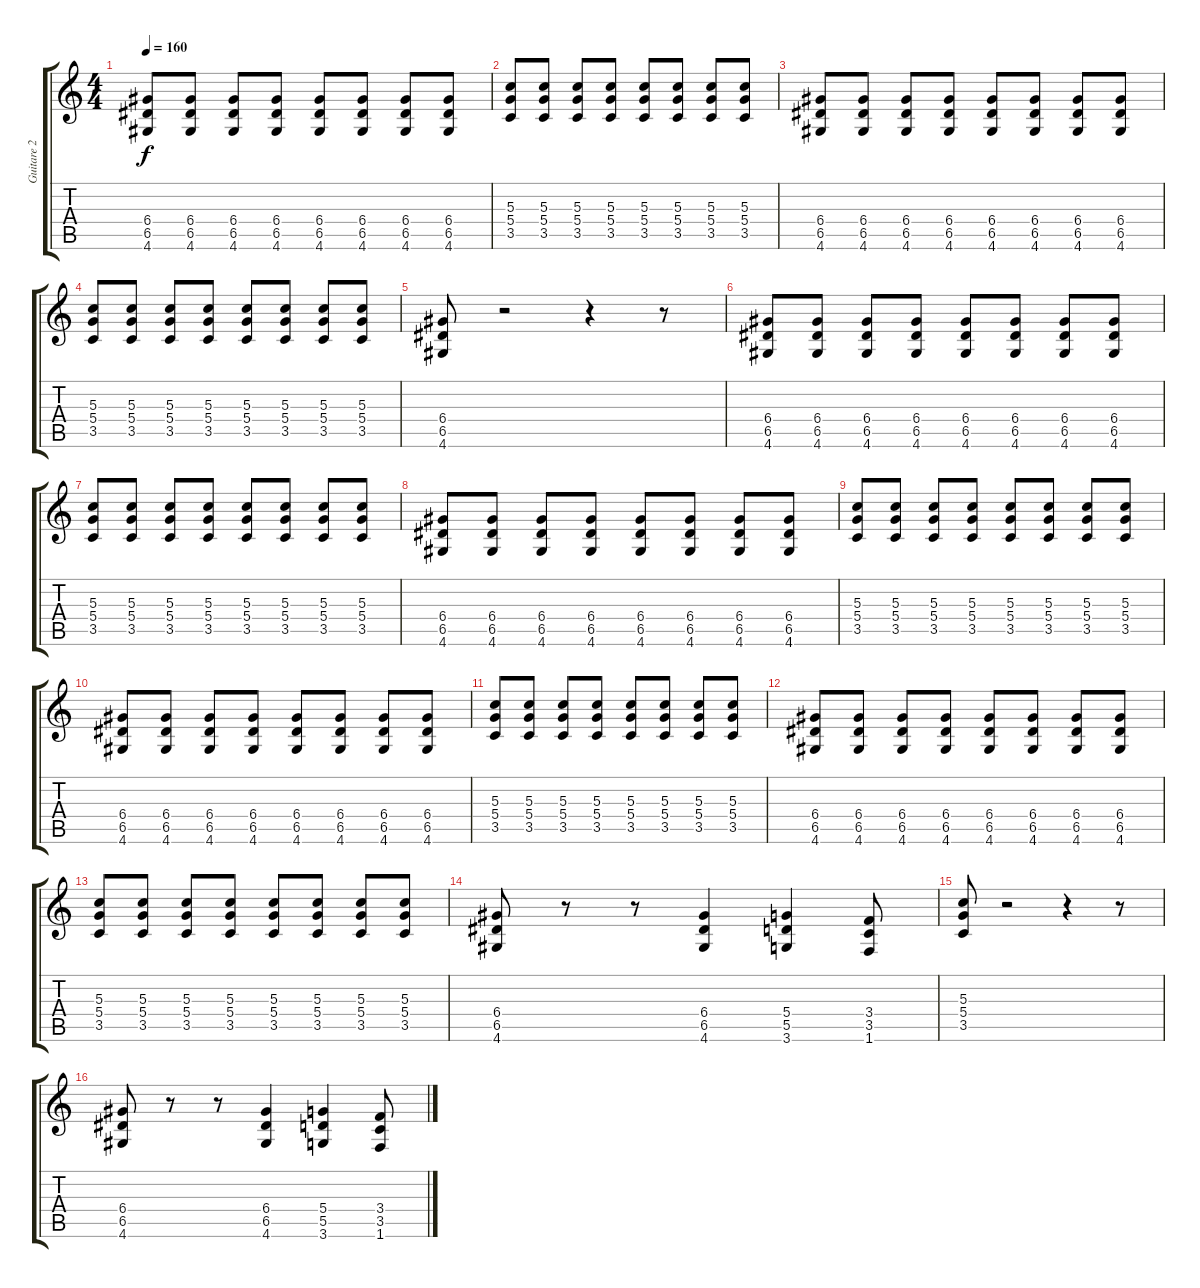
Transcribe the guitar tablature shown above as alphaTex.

\track ("Guitare 2" "Guitare 2") {instrument distortionguitar}
\staff {score tabs}
\tuning (E4 B3 G3 D3 A2 E2) {hide}
\ts (4 4)
\tempo 160
\clef g2
\ks c
(6.4 6.5 4.6).8{dy f} (6.4 6.5 4.6).8 (6.4 6.5 4.6).8 (6.4 6.5 4.6).8 (6.4 6.5 4.6).8 (6.4 6.5 4.6).8 (6.4 6.5 4.6).8 (6.4 6.5 4.6).8 |
(5.3 5.4 3.5).8{instrument distortionguitar} (5.3 5.4 3.5).8 (5.3 5.4 3.5).8 (5.3 5.4 3.5).8 (5.3 5.4 3.5).8 (5.3 5.4 3.5).8 (5.3 5.4 3.5).8 (5.3 5.4 3.5).8 |
(6.4 6.5 4.6).8 (6.4 6.5 4.6).8 (6.4 6.5 4.6).8 (6.4 6.5 4.6).8 (6.4 6.5 4.6).8 (6.4 6.5 4.6).8 (6.4 6.5 4.6).8 (6.4 6.5 4.6).8 |
(5.3 5.4 3.5).8{instrument distortionguitar} (5.3 5.4 3.5).8 (5.3 5.4 3.5).8 (5.3 5.4 3.5).8 (5.3 5.4 3.5).8 (5.3 5.4 3.5).8 (5.3 5.4 3.5).8 (5.3 5.4 3.5).8 |
(6.4 6.5 4.6).8 r.2 r.4 r.8 |
(6.4 6.5 4.6).8 (6.4 6.5 4.6).8 (6.4 6.5 4.6).8 (6.4 6.5 4.6).8 (6.4 6.5 4.6).8 (6.4 6.5 4.6).8 (6.4 6.5 4.6).8 (6.4 6.5 4.6).8 |
(5.3 5.4 3.5).8 (5.3 5.4 3.5).8 (5.3 5.4 3.5).8 (5.3 5.4 3.5).8 (5.3 5.4 3.5).8 (5.3 5.4 3.5).8 (5.3 5.4 3.5).8 (5.3 5.4 3.5).8 |
(6.4 6.5 4.6).8 (6.4 6.5 4.6).8 (6.4 6.5 4.6).8 (6.4 6.5 4.6).8 (6.4 6.5 4.6).8 (6.4 6.5 4.6).8 (6.4 6.5 4.6).8 (6.4 6.5 4.6).8 |
(5.3 5.4 3.5).8 (5.3 5.4 3.5).8 (5.3 5.4 3.5).8 (5.3 5.4 3.5).8 (5.3 5.4 3.5).8 (5.3 5.4 3.5).8 (5.3 5.4 3.5).8 (5.3 5.4 3.5).8 |
(6.4 6.5 4.6).8 (6.4 6.5 4.6).8 (6.4 6.5 4.6).8 (6.4 6.5 4.6).8 (6.4 6.5 4.6).8 (6.4 6.5 4.6).8 (6.4 6.5 4.6).8 (6.4 6.5 4.6).8 |
(5.3 5.4 3.5).8 (5.3 5.4 3.5).8 (5.3 5.4 3.5).8 (5.3 5.4 3.5).8 (5.3 5.4 3.5).8 (5.3 5.4 3.5).8 (5.3 5.4 3.5).8 (5.3 5.4 3.5).8 |
(6.4 6.5 4.6).8 (6.4 6.5 4.6).8 (6.4 6.5 4.6).8 (6.4 6.5 4.6).8 (6.4 6.5 4.6).8 (6.4 6.5 4.6).8 (6.4 6.5 4.6).8 (6.4 6.5 4.6).8 |
(5.3 5.4 3.5).8 (5.3 5.4 3.5).8 (5.3 5.4 3.5).8 (5.3 5.4 3.5).8 (5.3 5.4 3.5).8 (5.3 5.4 3.5).8 (5.3 5.4 3.5).8 (5.3 5.4 3.5).8 |
(6.4 6.5 4.6).8 r.8 r.8 (6.4 6.5 4.6).4 (5.4 5.5 3.6).4 (3.4 3.5 1.6).8 |
(5.3 5.4 3.5).8 r.2 r.4 r.8 |
(6.4 6.5 4.6).8 r.8 r.8 (6.4 6.5 4.6).4 (5.4 5.5 3.6).4 (3.4 3.5 1.6).8
